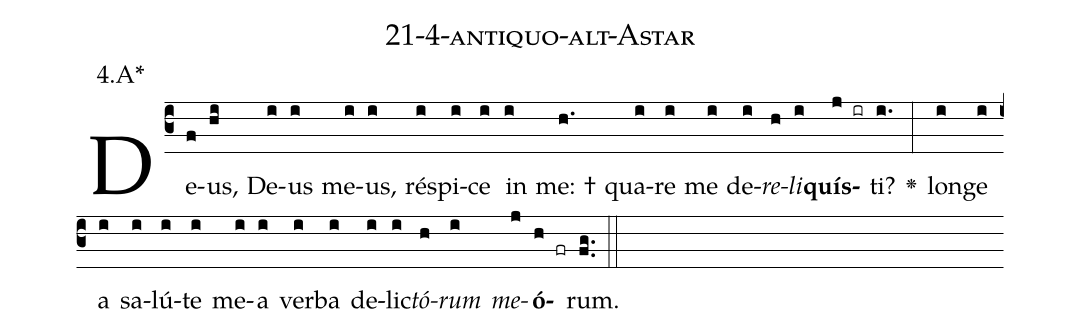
name: 21-4-antiquo-alt-Astar;
annotation: 4.A*;
%%
(c3)De(f)us,(hi) De(i)us(i) me(i)us,(i) ré(i)spi(i)ce(i) in(i) me: †(h.) qua(i)re(i) me(i) de(i)<i>re</i>(h)<i>li</i>(i)<b>quís</b>(j ir)ti?(i.) <v>\greheightstar</v>(:) lon(i)ge(i) a(i) sa(i)lú(i)te(i) me(i)a(i) ver(i)ba(i) de(i)lic(i)<i>tó</i>(h)<i>rum</i>(i) <i>me</i>(j)<b>ó</b>(h fr)rum.(fg..) (::)


%E(i) u(h) o(i) u(j) a(h) e.(fg..) (::)
